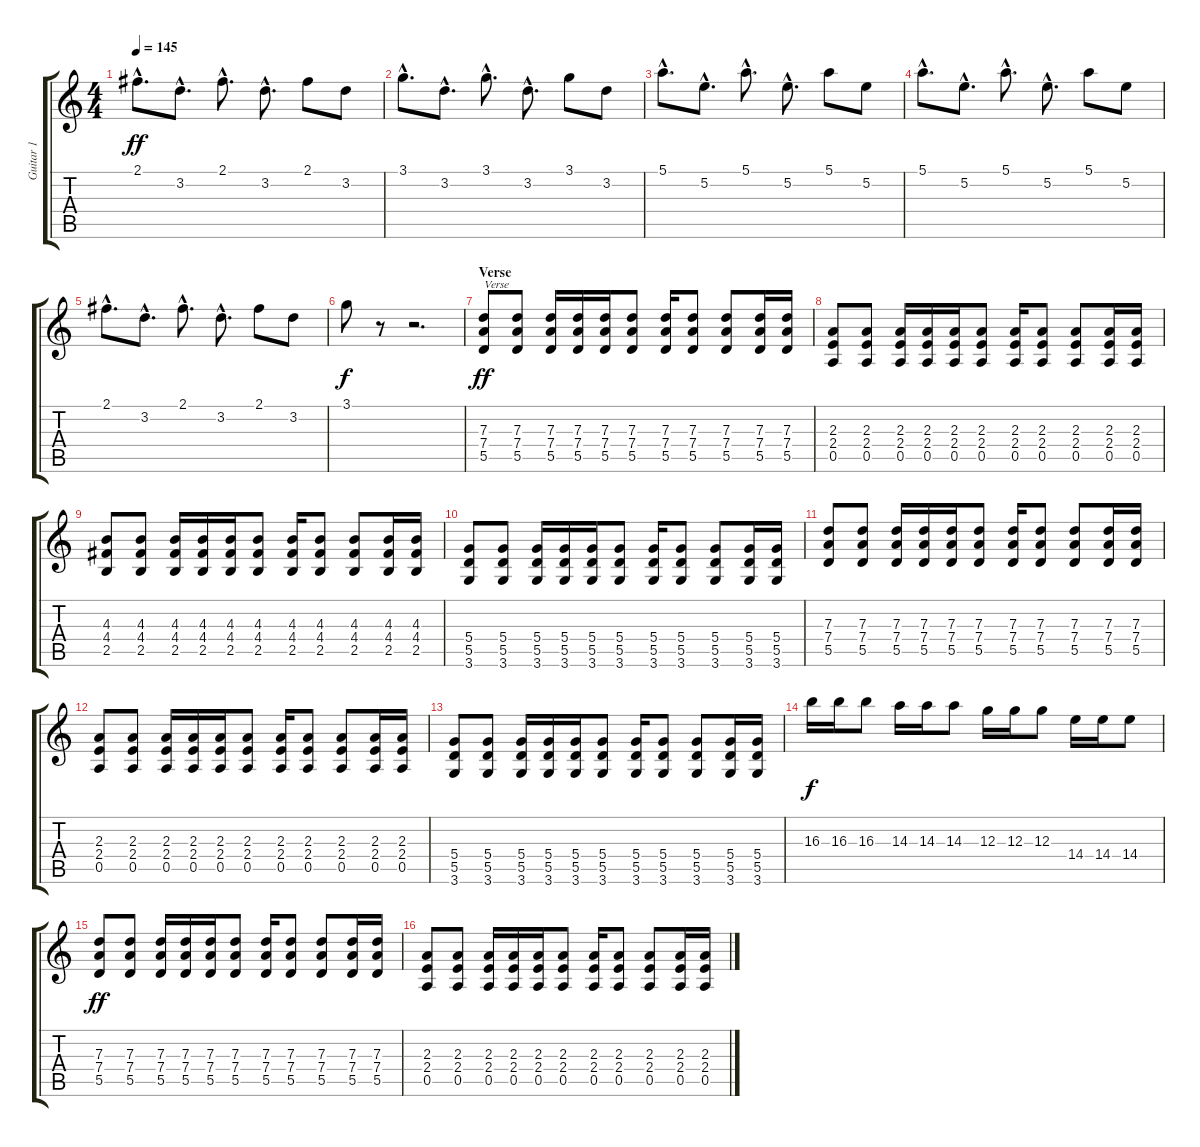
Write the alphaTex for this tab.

\track ("Guitar 1" "Guitar 1") {instrument distortionguitar}
\staff {score tabs}
\tuning (E4 B3 G3 D3 A2 E2) {hide}
\ts (4 4)
\tempo 145
\clef g2
\ks c
2.1{hac}.8{d dy ff} 3.2{hac}.8{d} 2.1{hac}.8{d} 3.2{hac}.8{d} 2.1.8 3.2.8 |
3.1{hac}.8{d} 3.2{hac}.8{d} 3.1{hac}.8{d} 3.2{hac}.8{d} 3.1.8 3.2.8 |
5.1{hac}.8{d} 5.2{hac}.8{d} 5.1{hac}.8{d} 5.2{hac}.8{d} 5.1.8 5.2.8 |
5.1{hac}.8{d} 5.2{hac}.8{d} 5.1{hac}.8{d} 5.2{hac}.8{d} 5.1.8 5.2.8 |
2.1{hac}.8{d} 3.2{hac}.8{d} 2.1{hac}.8{d} 3.2{hac}.8{d} 2.1.8 3.2.8 |
3.1.8{dy f} r.8 r.2{d} |
\section ("" "Verse")
(7.3 7.4 5.5).8{txt "Verse" dy ff} (7.3 7.4 5.5).8 (7.3 7.4 5.5).16 (7.3 7.4 5.5).16 (7.3 7.4 5.5).16 (7.3 7.4 5.5).8 (7.3 7.4 5.5).16 (7.3 7.4 5.5).8 (7.3 7.4 5.5).8 (7.3 7.4 5.5).16 (7.3 7.4 5.5).16 |
(2.3 2.4 0.5).8 (2.3 2.4 0.5).8 (2.3 2.4 0.5).16 (2.3 2.4 0.5).16 (2.3 2.4 0.5).16 (2.3 2.4 0.5).8 (2.3 2.4 0.5).16 (2.3 2.4 0.5).8 (2.3 2.4 0.5).8 (2.3 2.4 0.5).16 (2.3 2.4 0.5).16 |
(4.3 4.4 2.5).8 (4.3 4.4 2.5).8 (4.3 4.4 2.5).16 (4.3 4.4 2.5).16 (4.3 4.4 2.5).16 (4.3 4.4 2.5).8 (4.3 4.4 2.5).16 (4.3 4.4 2.5).8 (4.3 4.4 2.5).8 (4.3 4.4 2.5).16 (4.3 4.4 2.5).16 |
(5.4 5.5 3.6).8 (5.4 5.5 3.6).8 (5.4 5.5 3.6).16 (5.4 5.5 3.6).16 (5.4 5.5 3.6).16 (5.4 5.5 3.6).8 (5.4 5.5 3.6).16 (5.4 5.5 3.6).8 (5.4 5.5 3.6).8 (5.4 5.5 3.6).16 (5.4 5.5 3.6).16 |
(7.3 7.4 5.5).8 (7.3 7.4 5.5).8 (7.3 7.4 5.5).16 (7.3 7.4 5.5).16 (7.3 7.4 5.5).16 (7.3 7.4 5.5).8 (7.3 7.4 5.5).16 (7.3 7.4 5.5).8 (7.3 7.4 5.5).8 (7.3 7.4 5.5).16 (7.3 7.4 5.5).16 |
(2.3 2.4 0.5).8 (2.3 2.4 0.5).8 (2.3 2.4 0.5).16 (2.3 2.4 0.5).16 (2.3 2.4 0.5).16 (2.3 2.4 0.5).8 (2.3 2.4 0.5).16 (2.3 2.4 0.5).8 (2.3 2.4 0.5).8 (2.3 2.4 0.5).16 (2.3 2.4 0.5).16 |
(5.4 5.5 3.6).8 (5.4 5.5 3.6).8 (5.4 5.5 3.6).16 (5.4 5.5 3.6).16 (5.4 5.5 3.6).16 (5.4 5.5 3.6).8 (5.4 5.5 3.6).16 (5.4 5.5 3.6).8 (5.4 5.5 3.6).8 (5.4 5.5 3.6).16 (5.4 5.5 3.6).16 |
16.3.16{dy f} 16.3.16 16.3.8 14.3.16 14.3.16 14.3.8 12.3.16 12.3.16 12.3.8 14.4.16 14.4.16 14.4.8 |
(7.3 7.4 5.5).8{dy ff} (7.3 7.4 5.5).8 (7.3 7.4 5.5).16 (7.3 7.4 5.5).16 (7.3 7.4 5.5).16 (7.3 7.4 5.5).8 (7.3 7.4 5.5).16 (7.3 7.4 5.5).8 (7.3 7.4 5.5).8 (7.3 7.4 5.5).16 (7.3 7.4 5.5).16 |
(2.3 2.4 0.5).8 (2.3 2.4 0.5).8 (2.3 2.4 0.5).16 (2.3 2.4 0.5).16 (2.3 2.4 0.5).16 (2.3 2.4 0.5).8 (2.3 2.4 0.5).16 (2.3 2.4 0.5).8 (2.3 2.4 0.5).8 (2.3 2.4 0.5).16 (2.3 2.4 0.5).16
